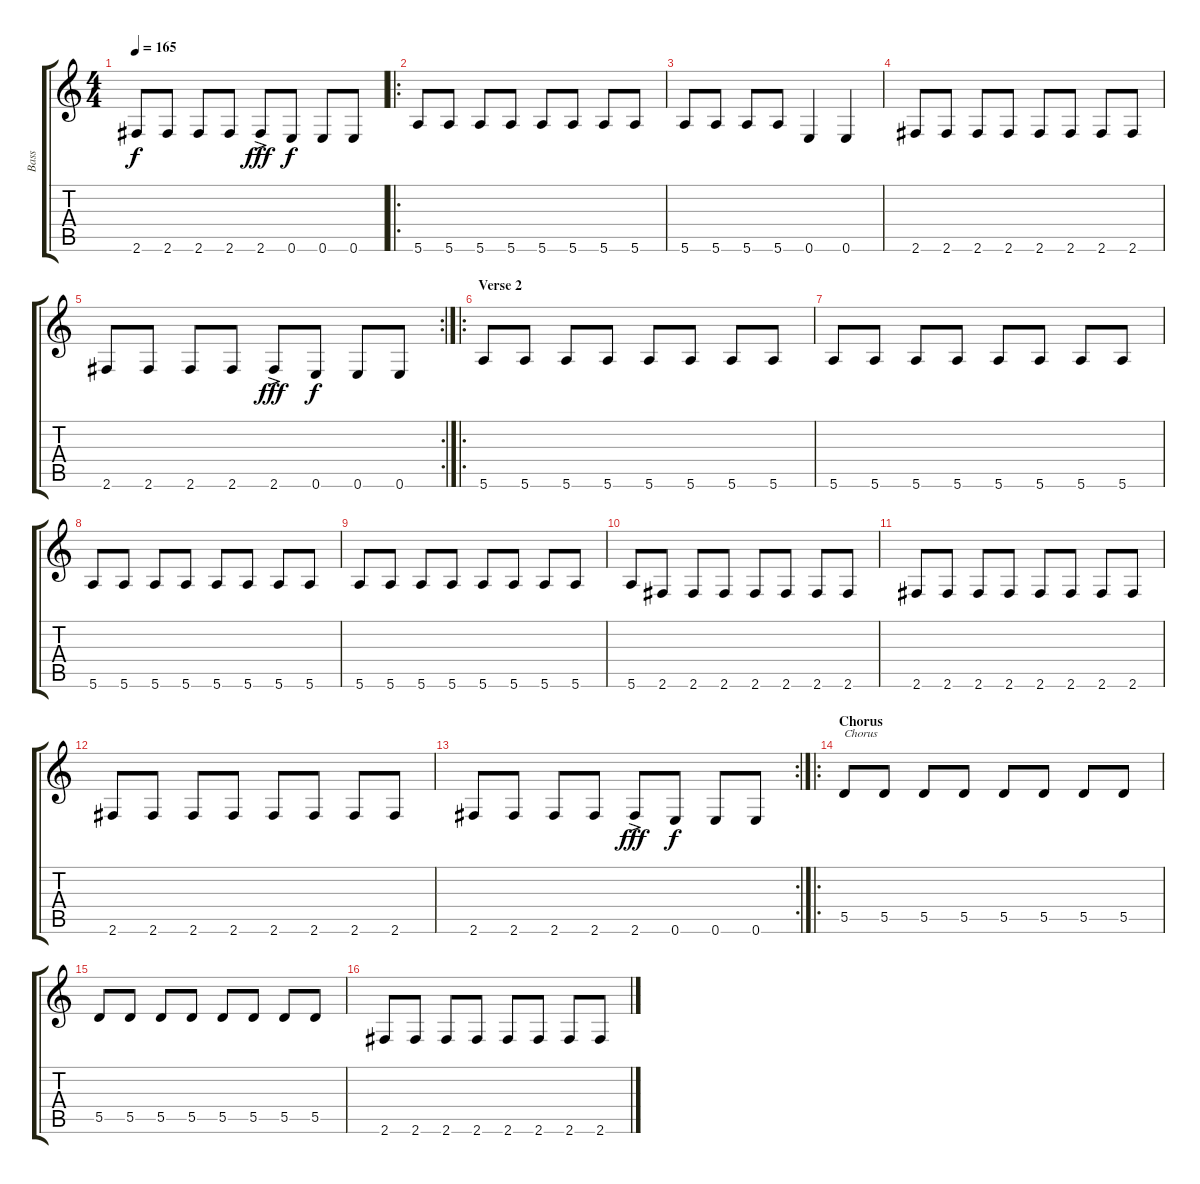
\track ("Bass" "Bass") {instrument electricbasspick}
\staff {score tabs}
\tuning (E4 B3 G3 D3 A2 E2) {hide}
\ts (4 4)
\tempo 165
\clef g2
\ks c
2.6.8{dy f} 2.6.8 2.6.8 2.6.8 2.6{ac}.8{dy fff} 0.6.8{dy f} 0.6.8 0.6.8 |
\ro
5.6.8 5.6.8 5.6.8 5.6.8 5.6.8 5.6.8 5.6.8 5.6.8 |
5.6.8 5.6.8 5.6.8 5.6.8 0.6.4 0.6.4 |
2.6.8 2.6.8 2.6.8 2.6.8 2.6.8 2.6.8 2.6.8 2.6.8 |
\rc 2
2.6.8 2.6.8 2.6.8 2.6.8 2.6{ac}.8{dy fff} 0.6.8{dy f} 0.6.8 0.6.8 |
\ro
\section ("" "Verse 2")
5.6.8 5.6.8 5.6.8 5.6.8 5.6.8 5.6.8 5.6.8 5.6.8 |
5.6.8 5.6.8 5.6.8 5.6.8 5.6.8 5.6.8 5.6.8 5.6.8 |
5.6.8 5.6.8 5.6.8 5.6.8 5.6.8 5.6.8 5.6.8 5.6.8 |
5.6.8 5.6.8 5.6.8 5.6.8 5.6.8 5.6.8 5.6.8 5.6.8 |
5.6.8 2.6.8 2.6.8 2.6.8 2.6.8 2.6.8 2.6.8 2.6.8 |
2.6.8 2.6.8 2.6.8 2.6.8 2.6.8 2.6.8 2.6.8 2.6.8 |
2.6.8 2.6.8 2.6.8 2.6.8 2.6.8 2.6.8 2.6.8 2.6.8 |
\rc 2
2.6.8 2.6.8 2.6.8 2.6.8 2.6{ac}.8{dy fff} 0.6.8{dy f} 0.6.8 0.6.8 |
\ro
\section ("" "Chorus")
5.5.8{txt "Chorus"} 5.5.8 5.5.8 5.5.8 5.5.8 5.5.8 5.5.8 5.5.8 |
5.5.8 5.5.8 5.5.8 5.5.8 5.5.8 5.5.8 5.5.8 5.5.8 |
2.6.8 2.6.8 2.6.8 2.6.8 2.6.8 2.6.8 2.6.8 2.6.8
